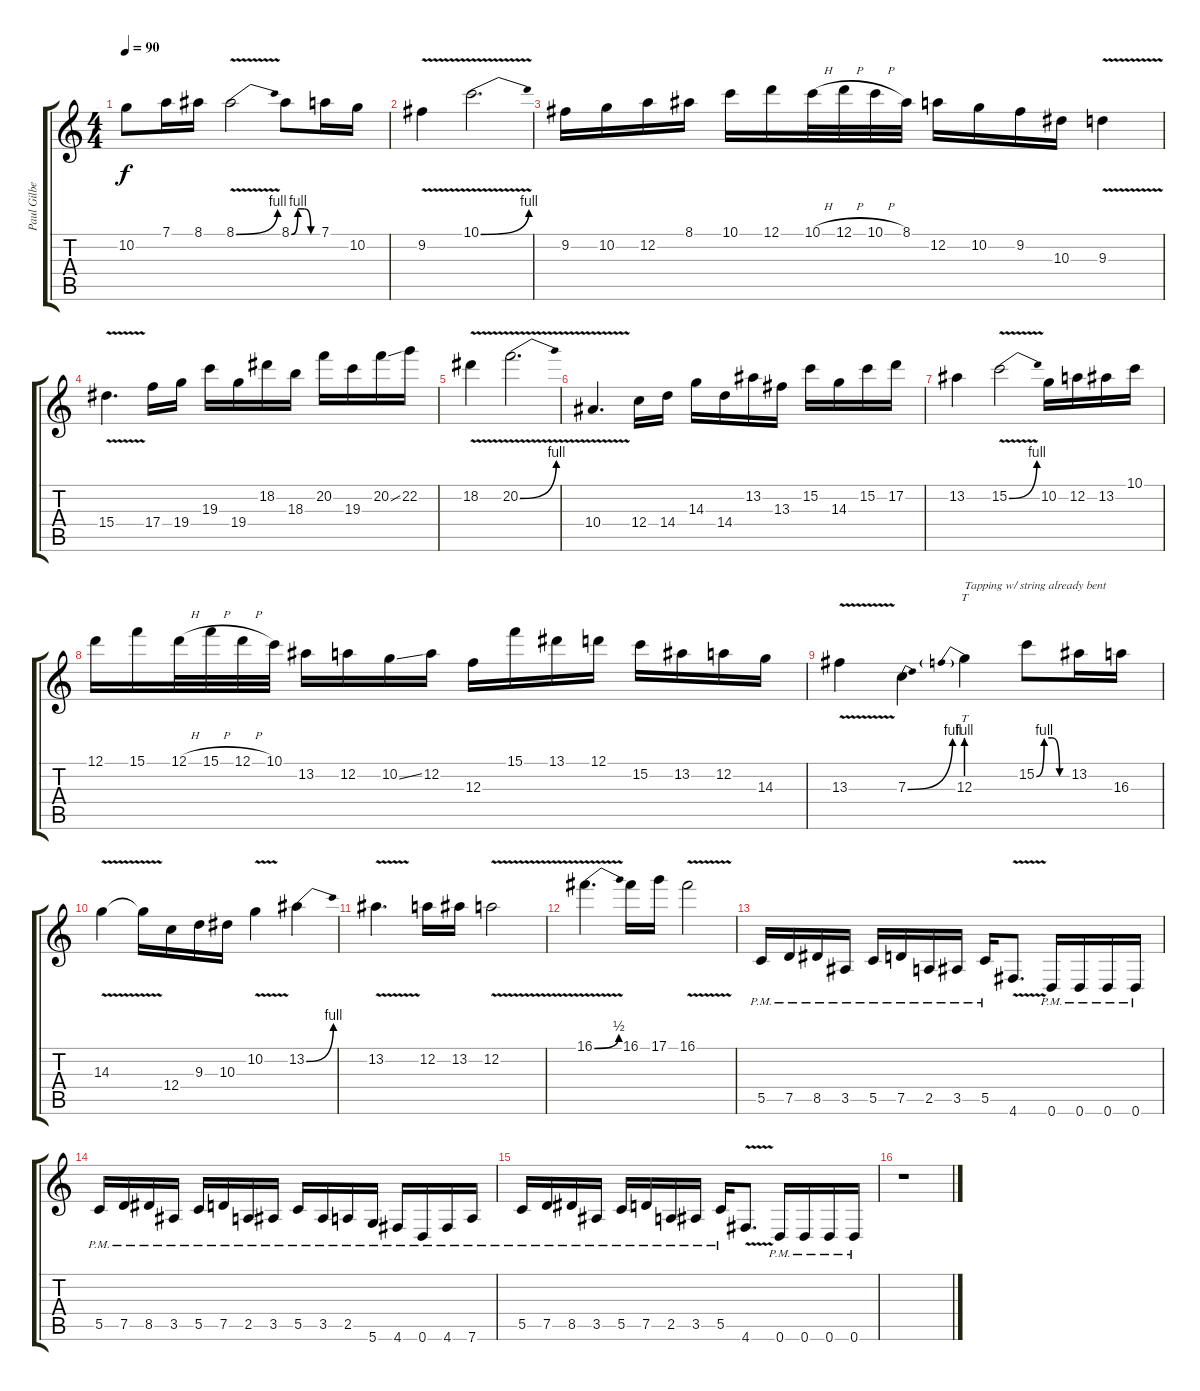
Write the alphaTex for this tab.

\track ("Paul Gilbert (Rythm Guitar)" "Paul Gilbe") {instrument distortionguitar}
\staff {score tabs}
\tuning (D4 A3 F3 C3 G2 D2) {hide}
\ts (4 4)
\tempo 90
\clef g2
\ks c
10.2.8{dy f} 7.1.16 8.1.16 8.1{be (bend 0 0 60 4) v}.2 8.1{be (custom 0 0 15 4 30 4 45 0 60 0)}.8 7.1.16 10.2.16 |
9.2{v}.4 10.1{be (bend 0 0 60 4) v}.2{d} |
9.2.16 10.2.16 12.2.16 8.1.16 10.1.16 12.1.16 10.1{h}.32 12.1{h}.32 10.1{h}.32 8.1.32 12.2.16 10.2.16 9.2.16 10.3.16 9.3{v}.4 |
15.4{v}.4{d} 17.4.16 19.4.16 19.3.16 19.4.16 18.2.16 18.3.16 20.2.16 19.3.16 20.2{ss}.16 22.2.16 |
18.2{v}.4 20.2{be (bend 0 0 60 4) v}.2{d} |
10.4{v}.4{d} 12.4.16 14.4.16 14.3.16 14.4.16 13.2.16 13.3.16 15.2.16 14.3.16 15.2.16 17.2.16 |
13.2.4 15.2{be (bend 0 0 60 4) v}.2 10.2.16 12.2.16 13.2.16 10.1.16 |
12.1.16 15.1.16 12.1{h}.32 15.1{h}.32 12.1{h}.32 10.1.32 13.2.16 12.2.16 10.2{ss}.16 12.2.16 12.3.16 15.1.16 13.1.16 12.1.16 15.2.16 13.2.16 12.2.16 14.3.16 |
13.3{v}.4 7.3{be (bend 0 0 60 4)}.4 12.3{be (prebend 0 4 60 4)}.4{tt txt "Tapping w/ string already bent"} 15.2{be (custom 0 0 15 4 30 4 45 0 60 0)}.8 13.2.16 16.3.16 |
14.3{v}.4 14.3{t}.16 12.4.16 9.3.16 10.3.16 10.2{v}.4 13.2{be (bend 0 0 60 4)}.4 |
13.2{v}.4{d} 12.2.16 13.2.16 12.2{v}.2 |
16.1{be (bend 0 0 60 2) v}.4{d} 16.1.16 17.1.16 16.1{v}.2 |
5.5{pm}.16 7.5{pm}.16 8.5{pm}.16 3.5{pm}.16 5.5{pm}.16 7.5{pm}.16 2.5{pm}.16 3.5{pm}.16 5.5{pm}.16 4.6{v}.8{d} 0.6{pm}.16 0.6{pm}.16 0.6{pm}.16 0.6{pm}.16 |
5.5{pm}.16 7.5{pm}.16 8.5{pm}.16 3.5{pm}.16 5.5{pm}.16 7.5{pm}.16 2.5{pm}.16 3.5{pm}.16 5.5{pm}.16 3.5{pm}.16 2.5{pm}.16 5.6{pm}.16 4.6{pm}.16 0.6{pm}.16 4.6{pm}.16 7.6{pm}.16 |
5.5{pm}.16 7.5{pm}.16 8.5{pm}.16 3.5{pm}.16 5.5{pm}.16 7.5{pm}.16 2.5{pm}.16 3.5{pm}.16 5.5{pm}.16 4.6{v}.8{d} 0.6{pm}.16 0.6{pm}.16 0.6{pm}.16 0.6{pm}.16 |
r.1
